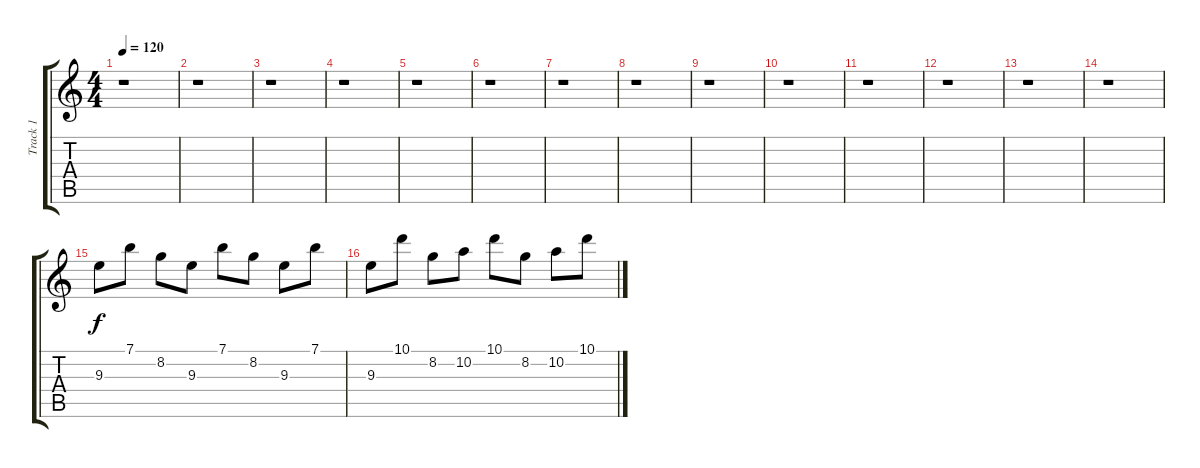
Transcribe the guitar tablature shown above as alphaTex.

\track ("Track 1" "Track 1") {instrument acousticguitarnylon}
\staff {score tabs}
\tuning (E4 B3 G3 D3 A2 E2) {hide}
\ts (4 4)
\tempo 120
\clef g2
\ks c
r.1{dy f} |
r.1 |
r.1 |
r.1 |
r.1 |
r.1 |
r.1 |
r.1 |
r.1 |
r.1 |
r.1 |
r.1 |
r.1 |
r.1 |
9.3.8 7.1.8 8.2.8 9.3.8 7.1.8 8.2.8 9.3.8 7.1.8 |
9.3.8 10.1.8 8.2.8 10.2.8 10.1.8 8.2.8 10.2.8 10.1.8
